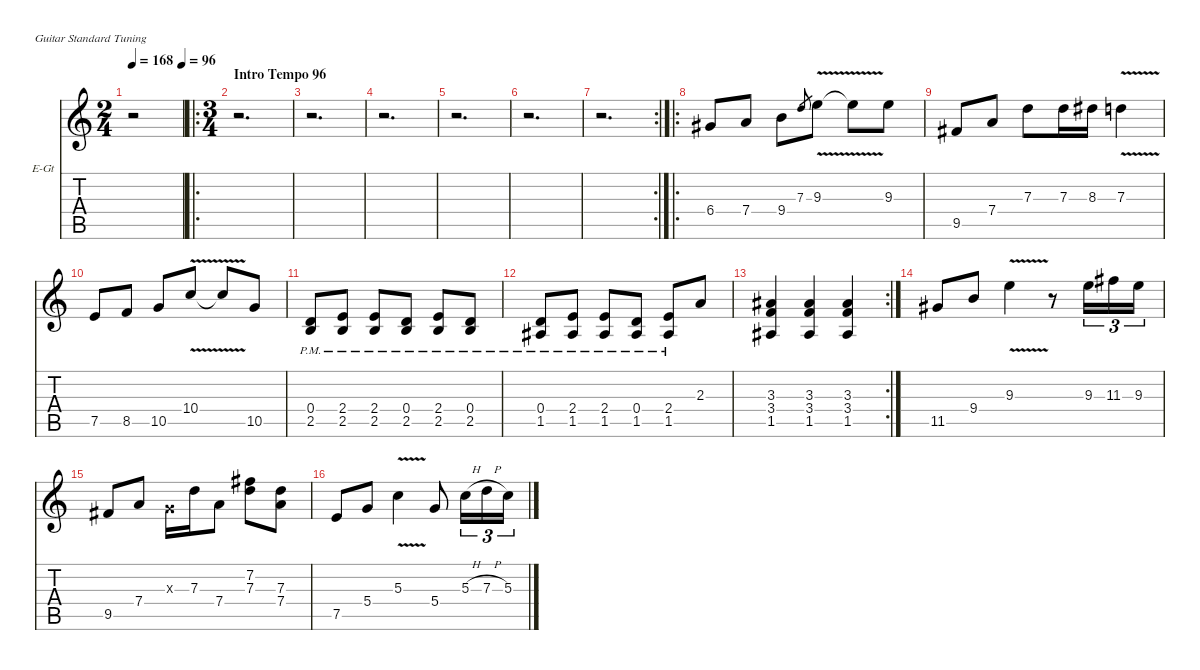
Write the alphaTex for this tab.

\hideDynamics
\bracketExtendMode nobrackets
\firstSystemTrackNameOrientation horizontal
\otherSystemsTrackNameOrientation horizontal
\track ("Guitar III" "E-Gt") {instrument distortionguitar}
\staff {score tabs}
\tuning (E4 B3 G3 D3 A2 E2)
\ts (2 4)
\tempo 168
\tempo (96 1)
\clef g2
\ks c
r.2{dy mf instrument distortionguitar beam Down} |
\ro
\ts (3 4)
\section ("" "Intro Tempo 96")
r.2{d beam Down} |
r.2{d beam Down} |
r.2{d beam Down} |
r.2{d beam Down} |
r.2{d beam Down} |
\rc 2
r.2{d beam Down} |
\ro
6.4{acc #}.8{beam Up} 7.4.8{beam Up} 9.4.8{beam Down} 7.3.8{gr dy mp beam Up} 9.3{v}.8{dy mf beam Down} 9.3{v t}.8{dy f beam Down} 9.3.8{dy mf beam Down} |
9.5{acc #}.8{beam Up} 7.4.8{beam Up} 7.3.8{beam Down} 7.3.16{beam Down} 8.3{acc #}.16{beam Down} 7.3{v}.4{beam Down} |
7.5.8{beam Up} 8.5.8{beam Up} 10.5.8{beam Up} 10.4{v}.8{beam Up} 10.4{v t}.8{dy f beam Up} 10.5.8{dy mf beam Up} |
(0.4{pm} 2.5{pm}).8{dy ff beam Up} (2.4{pm} 2.5{pm}).8{beam Up} (2.4{pm} 2.5{pm}).8{beam Up} (0.4{pm} 2.5{pm}).8{beam Up} (2.4{pm} 2.5{pm}).8{beam Up} (0.4{pm} 2.5{pm}).8{beam Up} |
(0.4{pm} 1.5{pm acc #}).8{beam Up} (2.4{pm} 1.5{pm acc #}).8{beam Up} (2.4{pm} 1.5{pm acc #}).8{beam Up} (0.4{pm} 1.5{pm acc #}).8{beam Up} (2.4{pm} 1.5{pm acc #}).8{beam Up} 2.3.8{beam Up} |
\rc 2
(3.3{acc #} 3.4 1.5{acc #}).4{beam Up} (3.3{acc #} 3.4 1.5{acc #}).4{beam Up} (3.3{acc #} 3.4 1.5{acc #}).4{beam Up} |
11.5{acc #}.8{dy f beam Up} 9.4.8{beam Up} 9.3{v}.4{beam Down} r.8{beam Down} 9.3.16{tu (3 2) beam Down} 11.3{acc #}.16{tu (3 2) beam Down} 9.3.16{tu (3 2) beam Down} |
9.5{acc #}.8{beam Up} 7.4.8{beam Up} 0.3{x}.16{beam Down} 7.3.16{beam Down} 7.4.8{beam Down} (7.2{acc #} 7.3).8{beam Down} (7.3 7.4).8{beam Down} |
7.5.8{beam Up} 5.4.8{beam Up} 5.3{v}.4{beam Down} 5.4.8{beam Up} 5.3{h}.16{tu (3 2) beam Down} 7.3{h}.16{tu (3 2) beam Down} 5.3.16{tu (3 2) beam Down}
